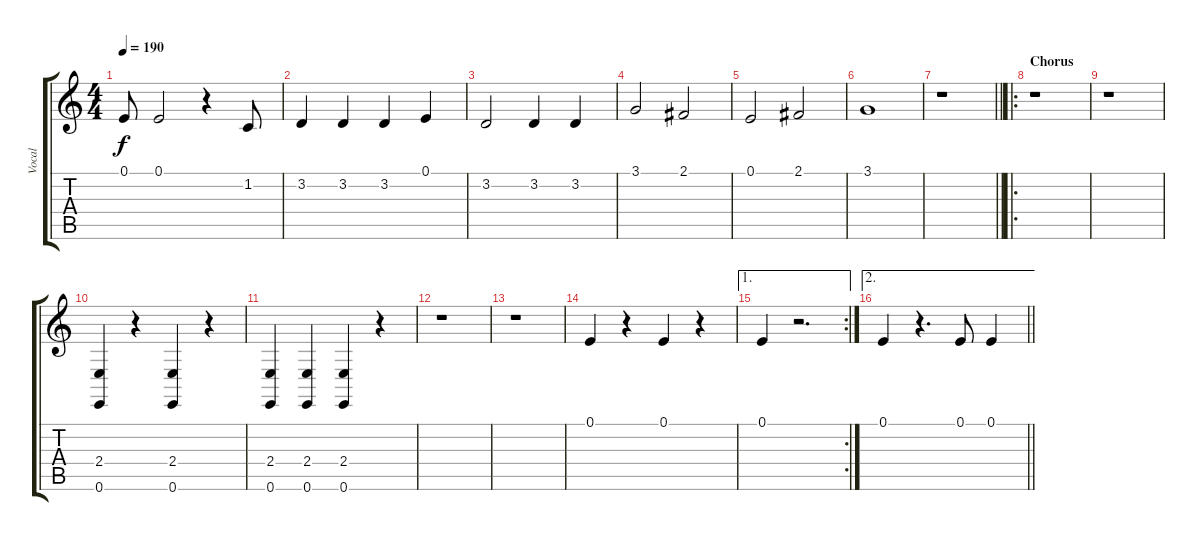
\track ("Vocal" "Vocal") {instrument tenorsax}
\staff {score tabs}
\tuning (E4 B3 G3 D3 A2 E2) {hide}
\ts (4 4)
\tempo 190
\clef g2
\ks c
0.1{t}.8{dy f} 0.1.2 r.4 1.2.8 |
3.2.4 3.2.4 3.2.4 0.1.4 |
3.2.2 3.2.4 3.2.4 |
3.1.2 2.1.2 |
0.1.2 2.1.2 |
3.1.1 |
\barLineRight lightlight
r.1 |
\ro
\section ("" "Chorus")
r.1 |
r.1 |
(2.4 0.6).4 r.4 (2.4 0.6).4 r.4 |
(2.4 0.6).4 (2.4 0.6).4 (2.4 0.6).4 r.4 |
r.1 |
r.1 |
0.1.4 r.4 0.1.4 r.4 |
\ae 1
\rc 2
0.1.4 r.2{d} |
\ae 2
\barLineRight lightlight
0.1.4 r.4{d} 0.1.8 0.1.4
